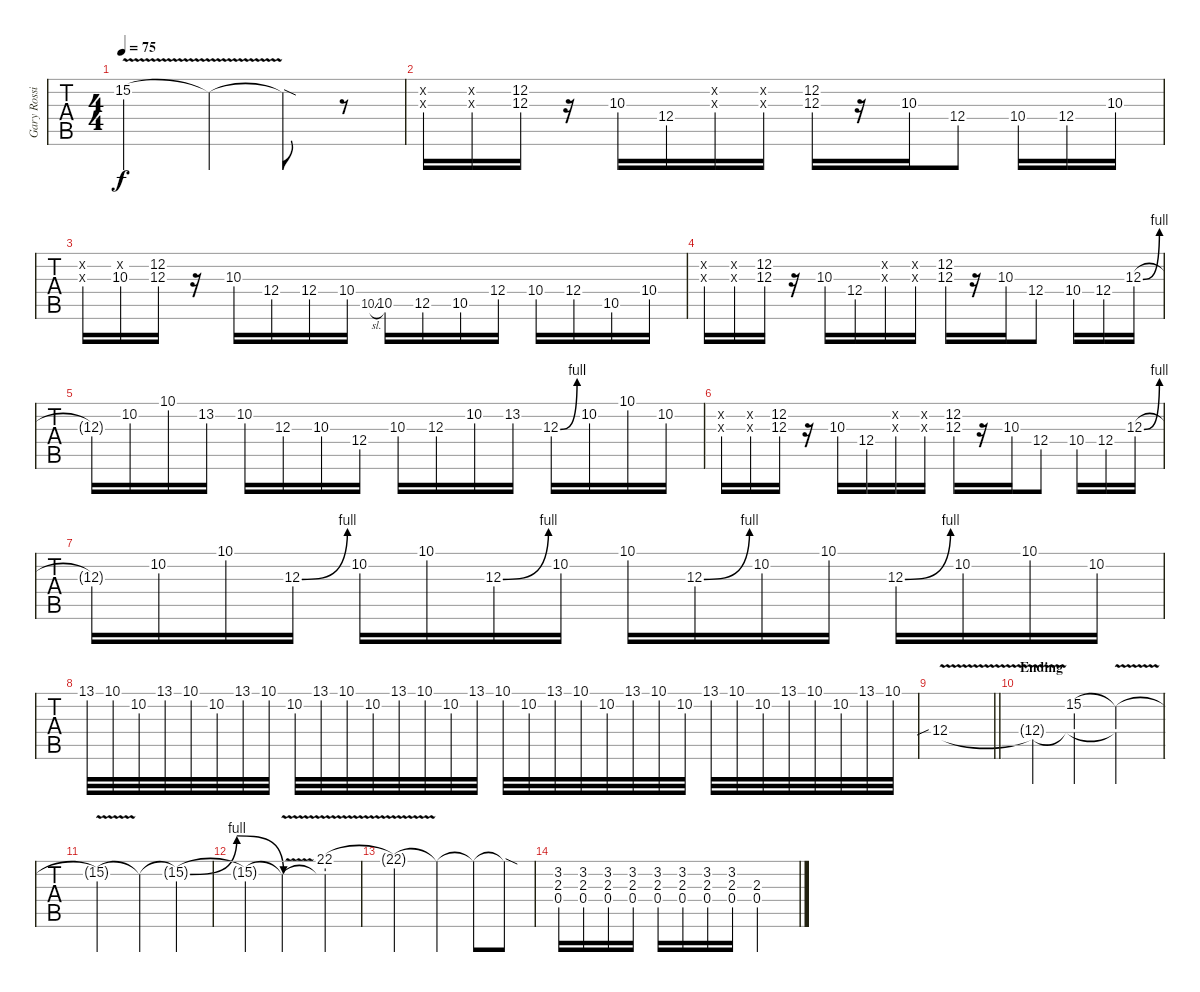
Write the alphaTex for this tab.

\track ("Gary Rossington - Lead Guitar" "Gary Rossi") {instrument overdrivenguitar}
\staff {tabs}
\tuning (E4 B3 G3 D3 A2 E2) {hide}
\ts (4 4)
\tempo 75
\clef g2
\ks c
15.2{v}.2{dy f} 15.2{t}.4 15.2{sod t}.8 r.8 |
(0.2{x} 0.3{x}).16 (0.2{x} 10.3{x}).16 (12.2 12.3).16 r.16 10.3.16 12.4.16 (0.2{x} 0.3{x}).16 (0.2{x} 10.3{x}).16 (12.2 12.3).16 r.16 10.3.16 12.4.8 10.4.16 12.4.16 10.3.16 |
(0.2{x} 0.3{x}).16 (0.2{x} 10.3).16 (12.2 12.3).16 r.16 10.3.16 12.4.16 12.4.16 10.4.16 10.5{sl}.8{gr} 10.5.16 12.5.16 10.5.16 12.4.16 10.4.16 12.4.16 10.5.16 10.4.16 |
(0.2{x} 0.3{x}).16 (0.2{x} 10.3{x}).16 (12.2 12.3).16 r.16 10.3.16 12.4.16 (0.2{x} 0.3{x}).16 (0.2{x} 10.3{x}).16 (12.2 12.3).16 r.16 10.3.16 12.4.8 10.4.16 12.4.16 12.3{be (bend 0 0 60 4)}.16 |
12.3{t}.16 10.2.16 10.1.16 13.2.16 10.2.16 12.3.16 10.3.16 12.4.16 10.3.16 12.3.16 10.2.16 13.2.16 12.3{be (bend 0 0 60 4)}.16 10.2.16 10.1.16 10.2.16 |
(0.2{x} 0.3{x}).16 (0.2{x} 10.3{x}).16 (12.2 12.3).16 r.16 10.3.16 12.4.16 (0.2{x} 0.3{x}).16 (0.2{x} 10.3{x}).16 (12.2 12.3).16 r.16 10.3.16 12.4.8 10.4.16 12.4.16 12.3{be (bend 0 0 60 4)}.16 |
12.3{t}.16 10.2.16 10.1.16 12.3{be (bend 0 0 60 4)}.16 10.2.16 10.1.16 12.3{be (bend 0 0 60 4)}.16 10.2.16 10.1.16 12.3{be (bend 0 0 60 4)}.16 10.2.16 10.1.16 12.3{be (bend 0 0 60 4)}.16 10.2.16 10.1.16 10.2.16 |
13.1.32 10.1.32 10.2.32 13.1.32 10.1.32 10.2.32 13.1.32 10.1.32 10.2.32 13.1.32 10.1.32 10.2.32 13.1.32 10.1.32 10.2.32 13.1.32 10.1.32 10.2.32 13.1.32 10.1.32 10.2.32 13.1.32 10.1.32 10.2.32 13.1.32 10.1.32 10.2.32 13.1.32 10.1.32 10.2.32 13.1.32 10.1.32 |
\barLineRight lightlight
12.4{v sib}.1 |
\section ("" "Ending")
12.4{t}.4 (15.2 12.4{t}).4 (15.2{v t} 12.4{t}).2 |
15.2{t}.2 15.2{t}.4 15.2{be (bendrelease 0 0 10 4 40 4 60 0) t}.4 |
15.2{t}.4 15.2{v t}.2 (22.1{v} 15.2{t}).4 |
22.1{t}.2 22.1{t}.4 22.1{t}.8 22.1{sod t}.8 |
(3.2 2.3 0.4).16 (3.2 2.3 0.4).16 (3.2 2.3 0.4).16 (3.2 2.3 0.4).16 (3.2 2.3 0.4).16 (3.2 2.3 0.4).16 (3.2 2.3 0.4).16 (3.2 2.3 0.4).16 (2.3 0.4).2
